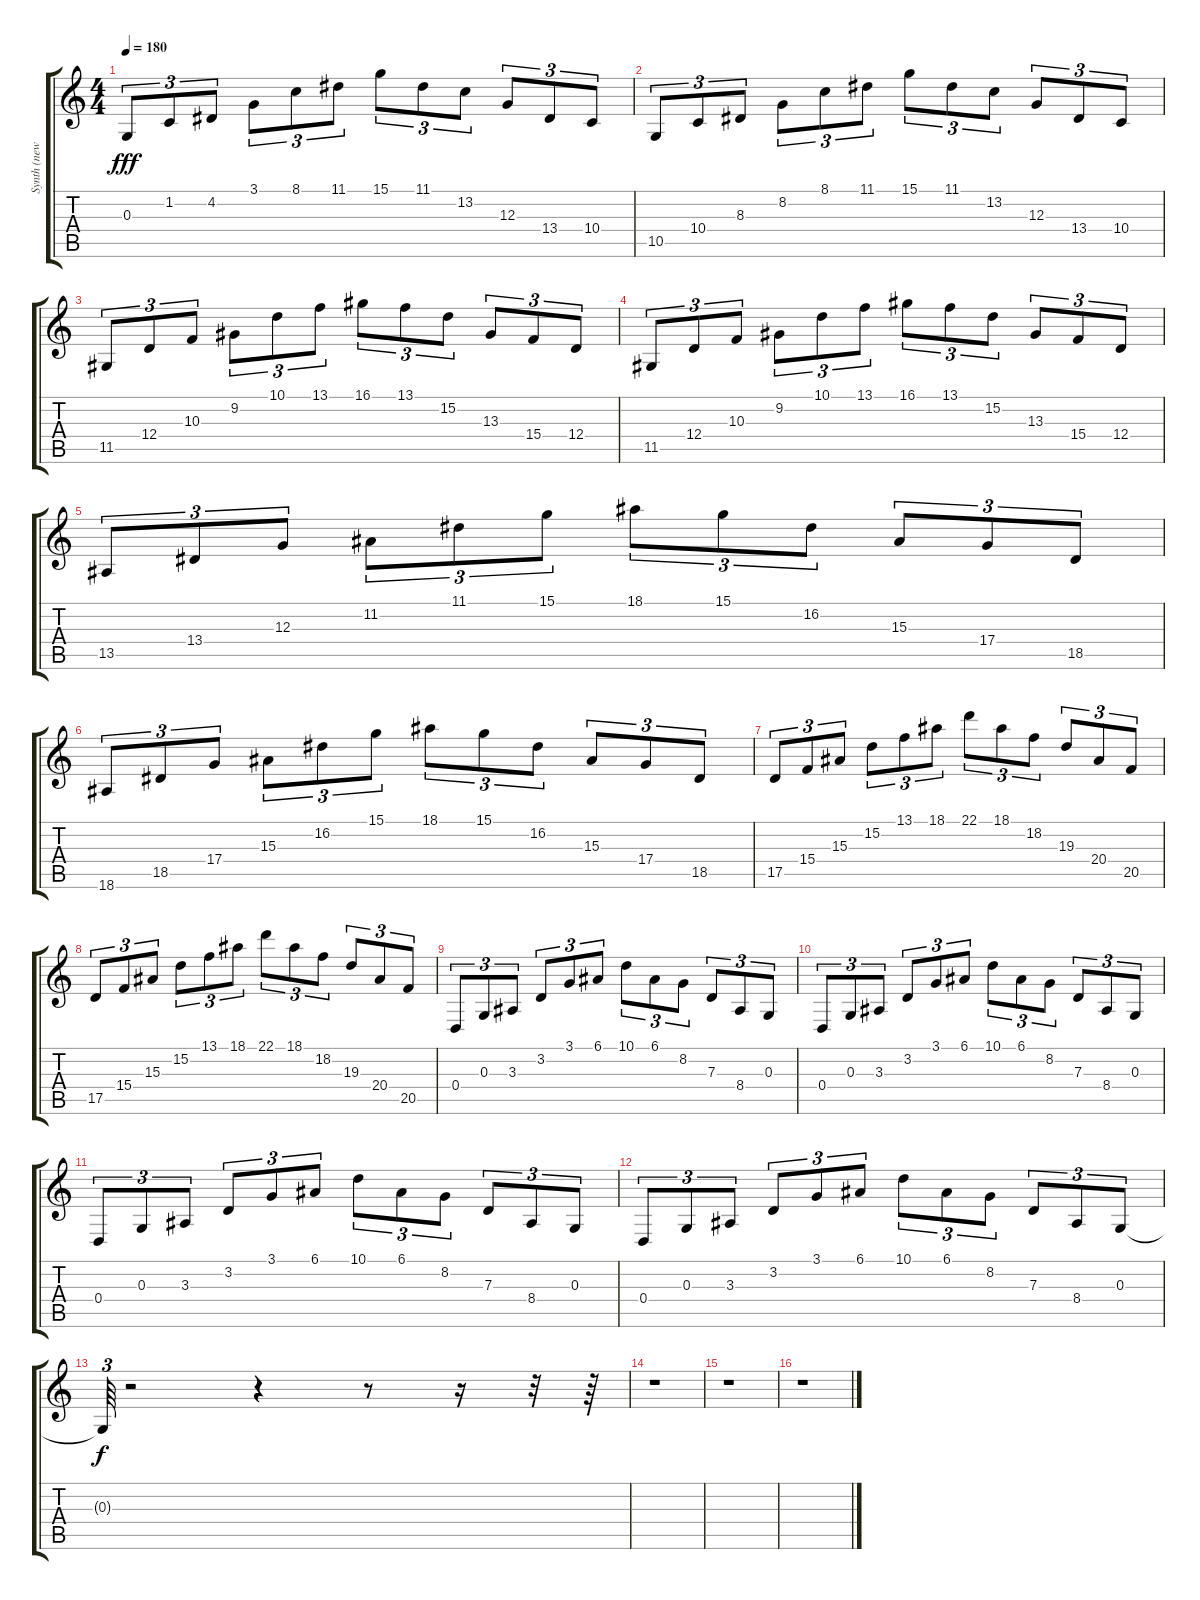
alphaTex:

\track ("Synth (new Age)" "Synth (new") {instrument pad1newage}
\staff {score tabs}
\tuning (E4 B3 G3 D3 A2 E2) {hide}
\ts (4 4)
\tempo 180
\clef g2
\ks c
0.3.8{tu (3 2) dy fff} 1.2.8{tu (3 2)} 4.2.8{tu (3 2)} 3.1.8{tu (3 2)} 8.1.8{tu (3 2)} 11.1.8{tu (3 2)} 15.1.8{tu (3 2)} 11.1.8{tu (3 2)} 13.2.8{tu (3 2)} 12.3.8{tu (3 2)} 13.4.8{tu (3 2)} 10.4.8{tu (3 2)} |
10.5.8{tu (3 2)} 10.4.8{tu (3 2)} 8.3.8{tu (3 2)} 8.2.8{tu (3 2)} 8.1.8{tu (3 2)} 11.1.8{tu (3 2)} 15.1.8{tu (3 2)} 11.1.8{tu (3 2)} 13.2.8{tu (3 2)} 12.3.8{tu (3 2)} 13.4.8{tu (3 2)} 10.4.8{tu (3 2)} |
11.5.8{tu (3 2)} 12.4.8{tu (3 2)} 10.3.8{tu (3 2)} 9.2.8{tu (3 2)} 10.1.8{tu (3 2)} 13.1.8{tu (3 2)} 16.1.8{tu (3 2)} 13.1.8{tu (3 2)} 15.2.8{tu (3 2)} 13.3.8{tu (3 2)} 15.4.8{tu (3 2)} 12.4.8{tu (3 2)} |
11.5.8{tu (3 2)} 12.4.8{tu (3 2)} 10.3.8{tu (3 2)} 9.2.8{tu (3 2)} 10.1.8{tu (3 2)} 13.1.8{tu (3 2)} 16.1.8{tu (3 2)} 13.1.8{tu (3 2)} 15.2.8{tu (3 2)} 13.3.8{tu (3 2)} 15.4.8{tu (3 2)} 12.4.8{tu (3 2)} |
13.5.8{tu (3 2)} 13.4.8{tu (3 2)} 12.3.8{tu (3 2)} 11.2.8{tu (3 2)} 11.1.8{tu (3 2)} 15.1.8{tu (3 2)} 18.1.8{tu (3 2)} 15.1.8{tu (3 2)} 16.2.8{tu (3 2)} 15.3.8{tu (3 2)} 17.4.8{tu (3 2)} 18.5.8{tu (3 2)} |
18.6.8{tu (3 2)} 18.5.8{tu (3 2)} 17.4.8{tu (3 2)} 15.3.8{tu (3 2)} 16.2.8{tu (3 2)} 15.1.8{tu (3 2)} 18.1.8{tu (3 2)} 15.1.8{tu (3 2)} 16.2.8{tu (3 2)} 15.3.8{tu (3 2)} 17.4.8{tu (3 2)} 18.5.8{tu (3 2)} |
17.5.8{tu (3 2)} 15.4.8{tu (3 2)} 15.3.8{tu (3 2)} 15.2.8{tu (3 2)} 13.1.8{tu (3 2)} 18.1.8{tu (3 2)} 22.1.8{tu (3 2)} 18.1.8{tu (3 2)} 18.2.8{tu (3 2)} 19.3.8{tu (3 2)} 20.4.8{tu (3 2)} 20.5.8{tu (3 2)} |
17.5.8{tu (3 2)} 15.4.8{tu (3 2)} 15.3.8{tu (3 2)} 15.2.8{tu (3 2)} 13.1.8{tu (3 2)} 18.1.8{tu (3 2)} 22.1.8{tu (3 2)} 18.1.8{tu (3 2)} 18.2.8{tu (3 2)} 19.3.8{tu (3 2)} 20.4.8{tu (3 2)} 20.5.8{tu (3 2)} |
0.4.8{tu (3 2)} 0.3.8{tu (3 2)} 3.3.8{tu (3 2)} 3.2.8{tu (3 2)} 3.1.8{tu (3 2)} 6.1.8{tu (3 2)} 10.1.8{tu (3 2)} 6.1.8{tu (3 2)} 8.2.8{tu (3 2)} 7.3.8{tu (3 2)} 8.4.8{tu (3 2)} 0.3.8{tu (3 2)} |
0.4.8{tu (3 2)} 0.3.8{tu (3 2)} 3.3.8{tu (3 2)} 3.2.8{tu (3 2)} 3.1.8{tu (3 2)} 6.1.8{tu (3 2)} 10.1.8{tu (3 2)} 6.1.8{tu (3 2)} 8.2.8{tu (3 2)} 7.3.8{tu (3 2)} 8.4.8{tu (3 2)} 0.3.8{tu (3 2)} |
0.4.8{tu (3 2)} 0.3.8{tu (3 2)} 3.3.8{tu (3 2)} 3.2.8{tu (3 2)} 3.1.8{tu (3 2)} 6.1.8{tu (3 2)} 10.1.8{tu (3 2)} 6.1.8{tu (3 2)} 8.2.8{tu (3 2)} 7.3.8{tu (3 2)} 8.4.8{tu (3 2)} 0.3.8{tu (3 2)} |
0.4.8{tu (3 2)} 0.3.8{tu (3 2)} 3.3.8{tu (3 2)} 3.2.8{tu (3 2)} 3.1.8{tu (3 2)} 6.1.8{tu (3 2)} 10.1.8{tu (3 2)} 6.1.8{tu (3 2)} 8.2.8{tu (3 2)} 7.3.8{tu (3 2)} 8.4.8{tu (3 2)} 0.3.8{tu (3 2)} |
0.3{t}.64{tu (3 2) dy f} r.2 r.4 r.8 r.16 r.32 r.64 |
r.1 |
r.1 |
r.1
